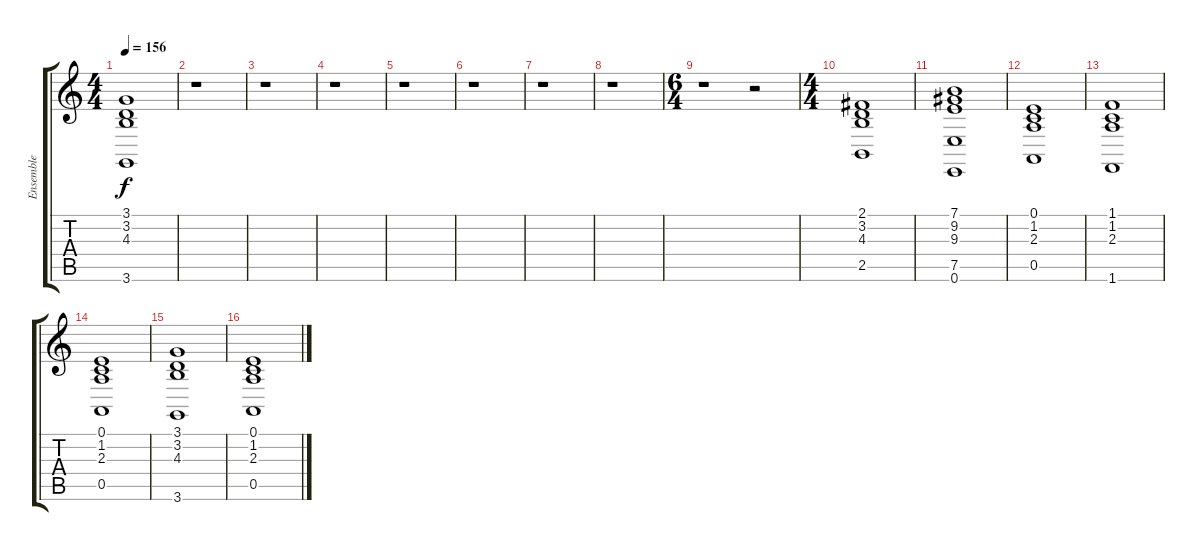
\track ("Ensemble" "Ensemble") {instrument stringensemble1}
\staff {score tabs}
\tuning (E4 B3 G3 D3 A2 E2) {hide}
\ts (4 4)
\tempo 156
\clef g2
\ks c
(3.1{t} 3.2{t} 4.3{t} 3.6{t}).1{dy f} |
\section ("" "")
r.1 |
r.1 |
r.1 |
r.1 |
r.1 |
r.1 |
r.1 |
\ts (6 4)
\section ("" "")
r.1 r.2 |
\ts (4 4)
(2.1 3.2 4.3 2.5).1 |
(7.1 9.2 9.3 7.5 0.6).1 |
\section ("" "")
(0.1 1.2 2.3 0.5).1 |
(1.1 1.2 2.3 1.6).1 |
(0.1 1.2 2.3 0.5).1 |
(3.1 3.2 4.3 3.6).1 |
(0.1 1.2 2.3 0.5).1
